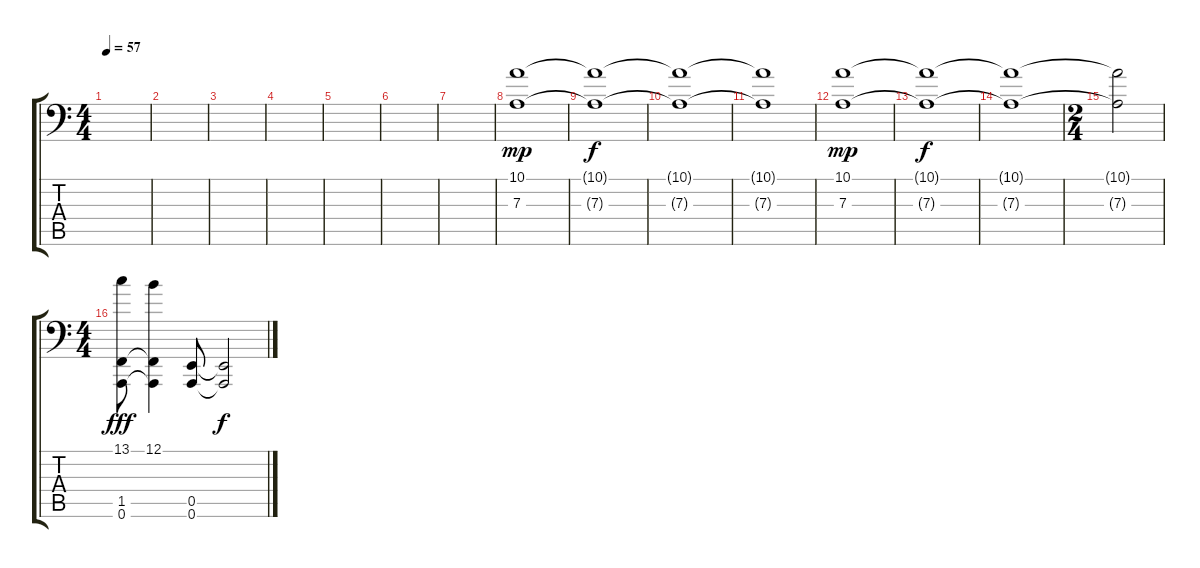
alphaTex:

\track "" {instrument stringensemble2}
\staff {score tabs}
\tuning (B3 Gb3 D3 A2 E2 A1) {hide}
\ts (4 4)
\tempo 57
\clef f4
\ks c
|
|
|
|
|
|
|
(10.1 7.3).1{dy mp} |
(10.1{t} 7.3{t}).1{dy f} |
(10.1{t} 7.3{t}).1 |
(10.1{t} 7.3{t}).1 |
(10.1 7.3).1{dy mp} |
(10.1{t} 7.3{t}).1{dy f} |
(10.1{t} 7.3{t}).1 |
\ts (2 4)
(10.1{t} 7.3{t}).2 |
\ts (4 4)
(13.1 1.5 0.6).8{dy fff} (12.1 1.5{t} 0.6{t}).4 (0.5 0.6).8 (0.5{t} 0.6{t}).2{dy f}
